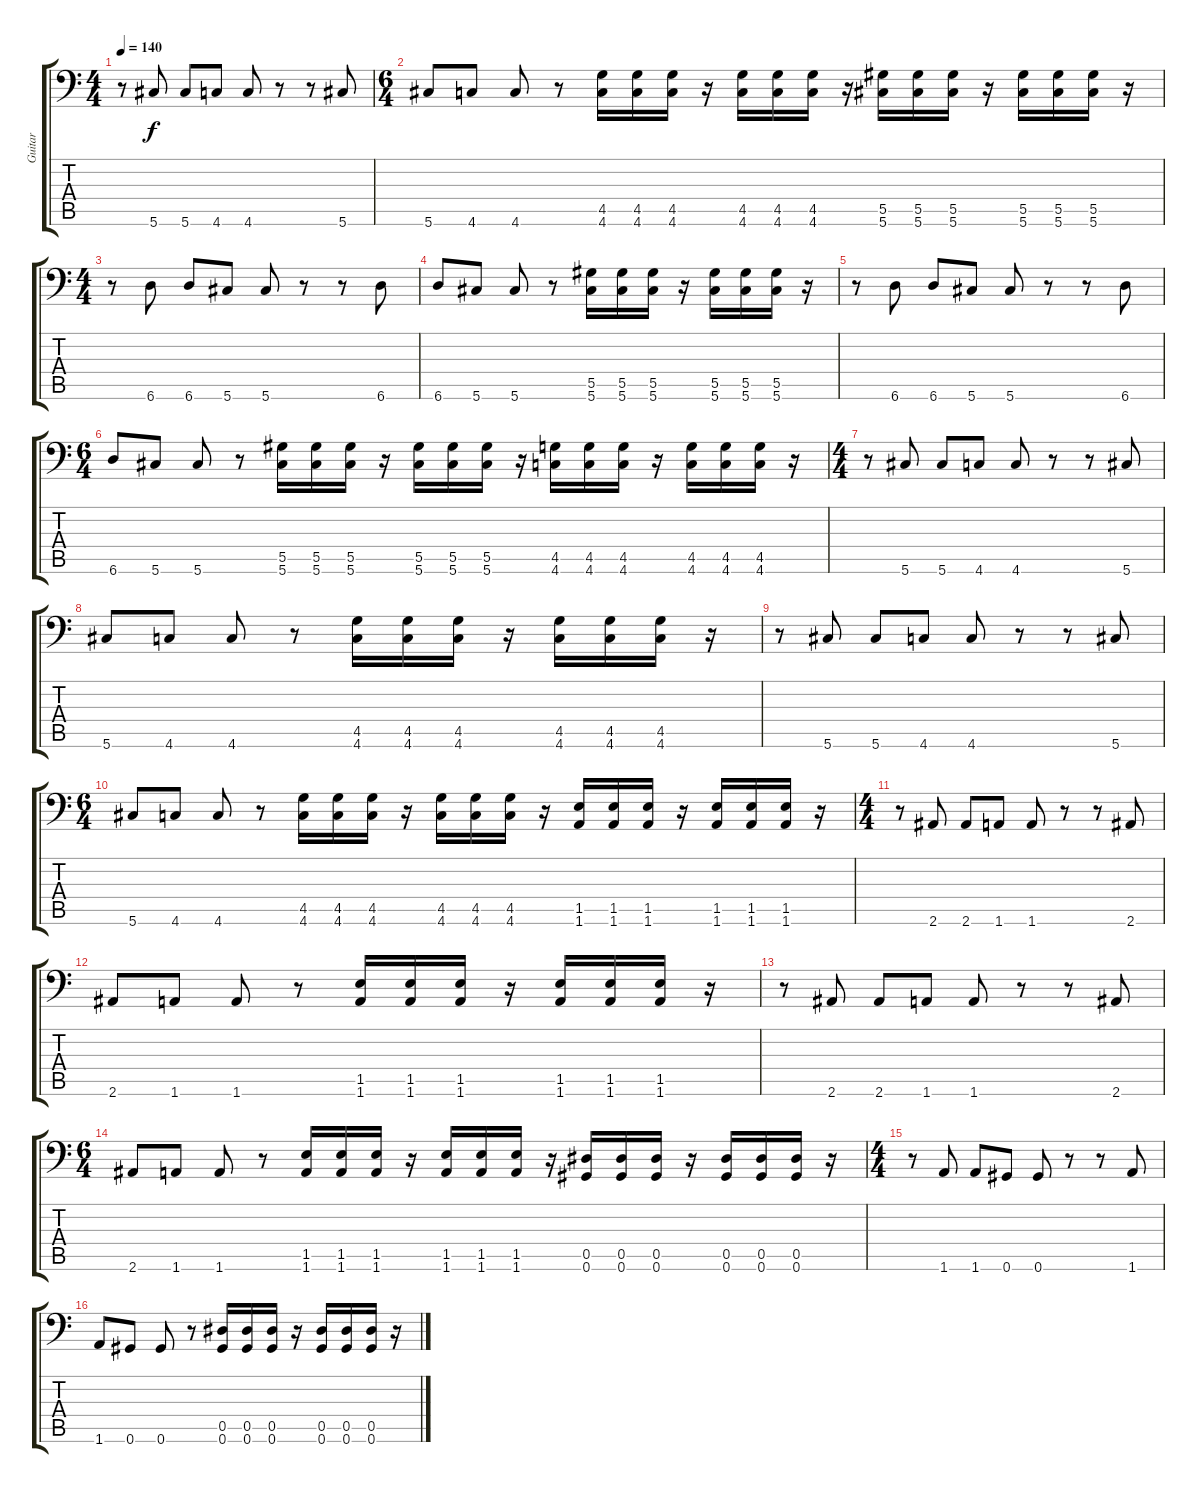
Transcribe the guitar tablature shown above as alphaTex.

\track ("Guitar" "Guitar") {instrument distortionguitar}
\staff {score tabs}
\tuning (Bb3 F3 Db3 Ab2 Eb2 Ab1) {hide}
\ts (4 4)
\tempo 140
\clef f4
\ks c
r.8{dy f} 5.6.8 5.6.8 4.6.8 4.6.8 r.8 r.8 5.6.8 |
\ts (6 4)
5.6.8 4.6.8 4.6.8 r.8 (4.5 4.6).16 (4.5 4.6).16 (4.5 4.6).16 r.16 (4.5 4.6).16 (4.5 4.6).16 (4.5 4.6).16 r.16 (5.5 5.6).16 (5.5 5.6).16 (5.5 5.6).16 r.16 (5.5 5.6).16 (5.5 5.6).16 (5.5 5.6).16 r.16 |
\ts (4 4)
r.8 6.6.8 6.6.8 5.6.8 5.6.8 r.8 r.8 6.6.8 |
6.6.8 5.6.8 5.6.8 r.8 (5.5 5.6).16 (5.5 5.6).16 (5.5 5.6).16 r.16 (5.5 5.6).16 (5.5 5.6).16 (5.5 5.6).16 r.16 |
r.8 6.6.8 6.6.8 5.6.8 5.6.8 r.8 r.8 6.6.8 |
\ts (6 4)
6.6.8 5.6.8 5.6.8 r.8 (5.5 5.6).16 (5.5 5.6).16 (5.5 5.6).16 r.16 (5.5 5.6).16 (5.5 5.6).16 (5.5 5.6).16 r.16 (4.5 4.6).16 (4.5 4.6).16 (4.5 4.6).16 r.16 (4.5 4.6).16 (4.5 4.6).16 (4.5 4.6).16 r.16 |
\ts (4 4)
r.8 5.6.8 5.6.8 4.6.8 4.6.8 r.8 r.8 5.6.8 |
5.6.8 4.6.8 4.6.8 r.8 (4.5 4.6).16 (4.5 4.6).16 (4.5 4.6).16 r.16 (4.5 4.6).16 (4.5 4.6).16 (4.5 4.6).16 r.16 |
r.8 5.6.8 5.6.8 4.6.8 4.6.8 r.8 r.8 5.6.8 |
\ts (6 4)
5.6.8 4.6.8 4.6.8 r.8 (4.5 4.6).16 (4.5 4.6).16 (4.5 4.6).16 r.16 (4.5 4.6).16 (4.5 4.6).16 (4.5 4.6).16 r.16 (1.5 1.6).16 (1.5 1.6).16 (1.5 1.6).16 r.16 (1.5 1.6).16 (1.5 1.6).16 (1.5 1.6).16 r.16 |
\ts (4 4)
r.8 2.6.8 2.6.8 1.6.8 1.6.8 r.8 r.8 2.6.8 |
2.6.8 1.6.8 1.6.8 r.8 (1.5 1.6).16 (1.5 1.6).16 (1.5 1.6).16 r.16 (1.5 1.6).16 (1.5 1.6).16 (1.5 1.6).16 r.16 |
r.8 2.6.8 2.6.8 1.6.8 1.6.8 r.8 r.8 2.6.8 |
\ts (6 4)
2.6.8 1.6.8 1.6.8 r.8 (1.5 1.6).16 (1.5 1.6).16 (1.5 1.6).16 r.16 (1.5 1.6).16 (1.5 1.6).16 (1.5 1.6).16 r.16 (0.5 0.6).16 (0.5 0.6).16 (0.5 0.6).16 r.16 (0.5 0.6).16 (0.5 0.6).16 (0.5 0.6).16 r.16 |
\ts (4 4)
r.8 1.6.8 1.6.8 0.6.8 0.6.8 r.8 r.8 1.6.8 |
1.6.8 0.6.8 0.6.8 r.8 (0.5 0.6).16 (0.5 0.6).16 (0.5 0.6).16 r.16 (0.5 0.6).16 (0.5 0.6).16 (0.5 0.6).16 r.16
